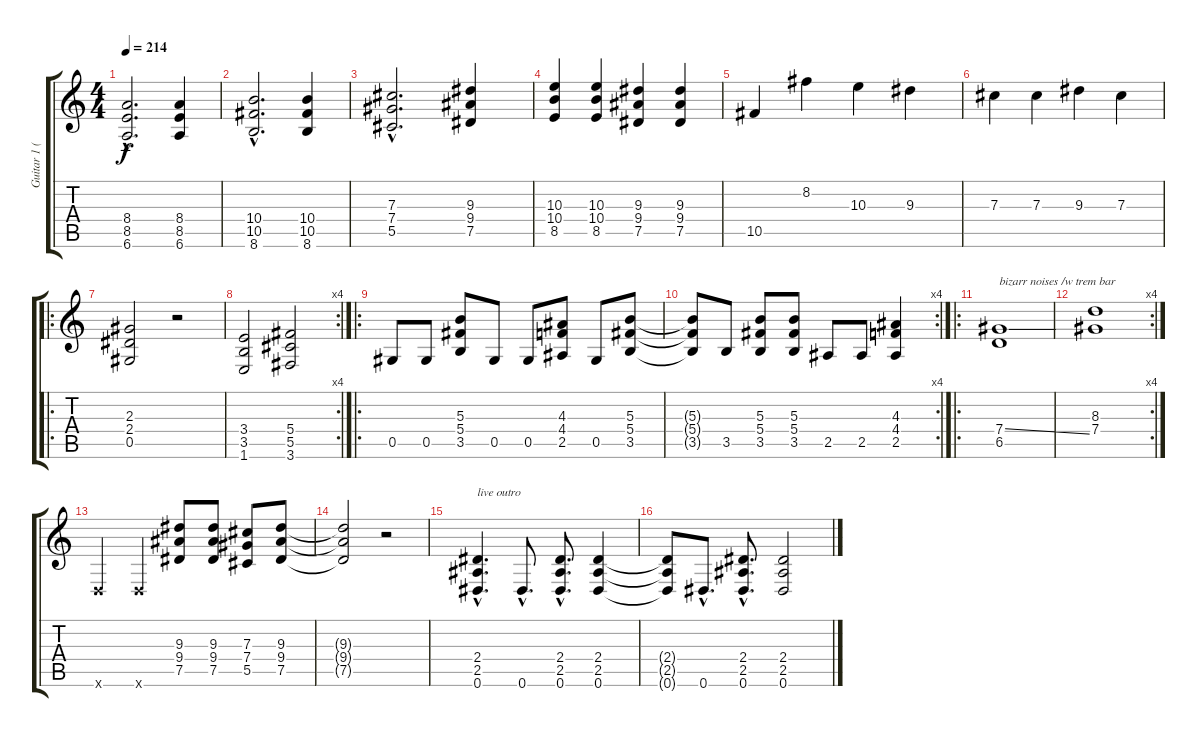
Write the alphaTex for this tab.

\track ("Guitar 1 (Alexi)" "Guitar 1 (") {instrument distortionguitar}
\staff {score tabs}
\tuning (Eb4 Bb3 Gb3 Db3 Ab2 Eb2) {hide}
\ts (4 4)
\tempo 214
\clef g2
\ks c
(8.4{hac} 8.5{hac} 6.6{hac}).2{d dy f} (8.4 8.5 6.6).4 |
(10.4{hac} 10.5{hac} 8.6{hac}).2{d} (10.4 10.5 8.6).4 |
(7.3{hac} 7.4{hac} 5.5{hac}).2{d} (9.3 9.4 7.5).4 |
(10.3 10.4 8.5).4 (10.3 10.4 8.5).4 (9.3 9.4 7.5).4 (9.3 9.4 7.5).4 |
10.5.4 8.2.4 10.3.4 9.3.4 |
7.3.4 7.3.4 9.3.4 7.3.4 |
\ro
(2.3 2.4 0.5).2 r.2 |
\rc 4
(3.4 3.5 1.6).2 (5.4 5.5 3.6).2 |
\ro
0.5.8 0.5.8 (5.3 5.4 3.5).8 0.5.8 0.5.8 (4.3 4.4 2.5).8 0.5.8 (5.3 5.4 3.5).8 |
\rc 4
(5.3{t} 5.4{t} 3.5{t}).8 3.5.8 (5.3 5.4 3.5).8 (5.3 5.4 3.5).8 2.5.8 2.5.8 (4.3 4.4 2.5).4 |
\ro
(7.4{ss} 6.5).1{txt "bizarr noises /w trem bar"} |
\rc 4
(8.3 7.4).1 |
-1.6{x}.4 -1.6{x}.4 (9.3 9.4 7.5).8 (9.3 9.4 7.5).8 (7.3 7.4 5.5).8 (9.3 9.4 7.5).8 |
(9.3{t} 9.4{t} 7.5{t}).2 r.2 |
(2.4{hac} 2.5{hac} 0.6{hac}).4{d txt "live outro"} 0.6{hac}.8{d} (2.4{hac} 2.5{hac} 0.6{hac}).8{d} (2.4 2.5 0.6).4 |
(2.4{t} 2.5{t} 0.6{t}).8 0.6{hac}.8{d} (2.4{hac} 2.5{hac} 0.6{hac}).8{d} (2.4 2.5 0.6).2
